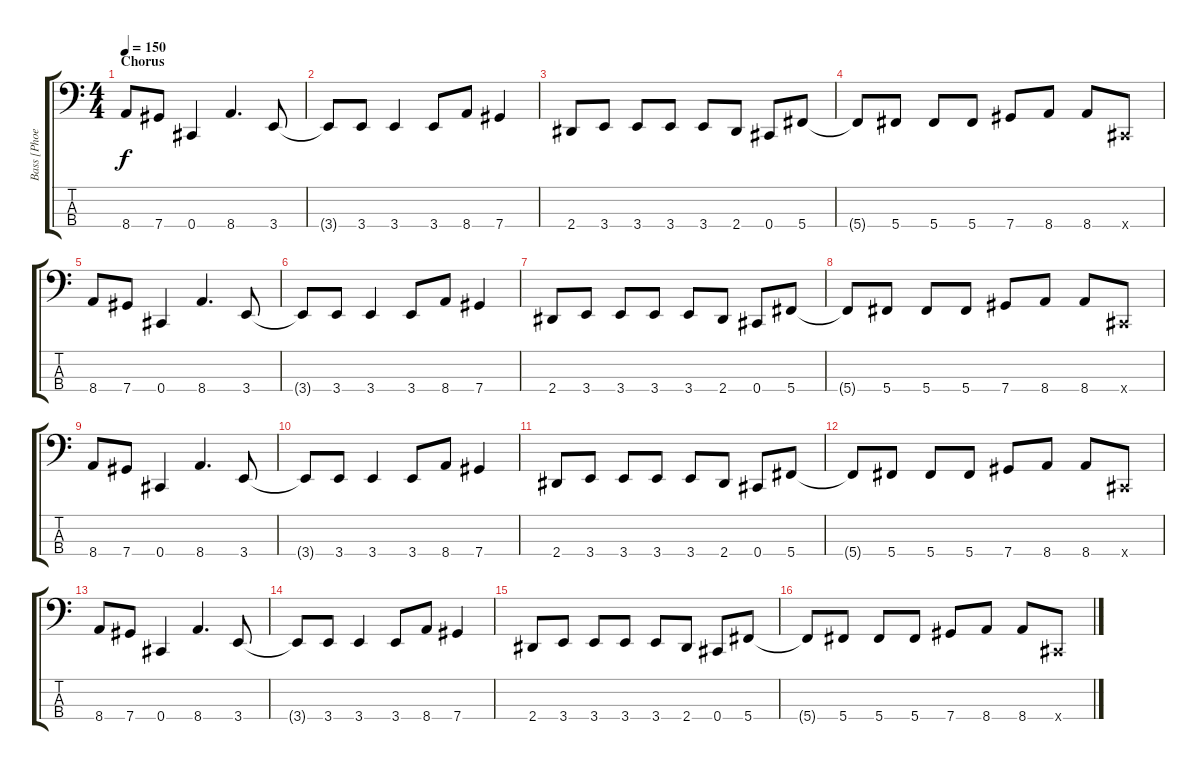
\track ("Bass [Phoenix]" "Bass [Phoe") {instrument electricbassfinger}
\staff {score tabs}
\tuning (Gb2 Db2 Ab1 Db1) {hide}
\ts (4 4)
\section ("" "Chorus")
\tempo 150
\clef f4
\ks c
8.4.8{dy f} 7.4.8 0.4.4 8.4.4{d} 3.4.8 |
3.4{t}.8 3.4.8 3.4.4 3.4.8 8.4.8 7.4.4 |
2.4.8 3.4.8 3.4.8 3.4.8 3.4.8 2.4.8 0.4.8 5.4.8 |
5.4{t}.8 5.4.8 5.4.8 5.4.8 7.4.8 8.4.8 8.4.8 0.4{x}.8 |
8.4.8 7.4.8 0.4.4 8.4.4{d} 3.4.8 |
3.4{t}.8 3.4.8 3.4.4 3.4.8 8.4.8 7.4.4 |
2.4.8 3.4.8 3.4.8 3.4.8 3.4.8 2.4.8 0.4.8 5.4.8 |
5.4{t}.8 5.4.8 5.4.8 5.4.8 7.4.8 8.4.8 8.4.8 0.4{x}.8 |
8.4.8 7.4.8 0.4.4 8.4.4{d} 3.4.8 |
3.4{t}.8 3.4.8 3.4.4 3.4.8 8.4.8 7.4.4 |
2.4.8 3.4.8 3.4.8 3.4.8 3.4.8 2.4.8 0.4.8 5.4.8 |
5.4{t}.8 5.4.8 5.4.8 5.4.8 7.4.8 8.4.8 8.4.8 0.4{x}.8 |
8.4.8 7.4.8 0.4.4 8.4.4{d} 3.4.8 |
3.4{t}.8 3.4.8 3.4.4 3.4.8 8.4.8 7.4.4 |
2.4.8 3.4.8 3.4.8 3.4.8 3.4.8 2.4.8 0.4.8 5.4.8 |
5.4{t}.8 5.4.8 5.4.8 5.4.8 7.4.8 8.4.8 8.4.8 0.4{x}.8
